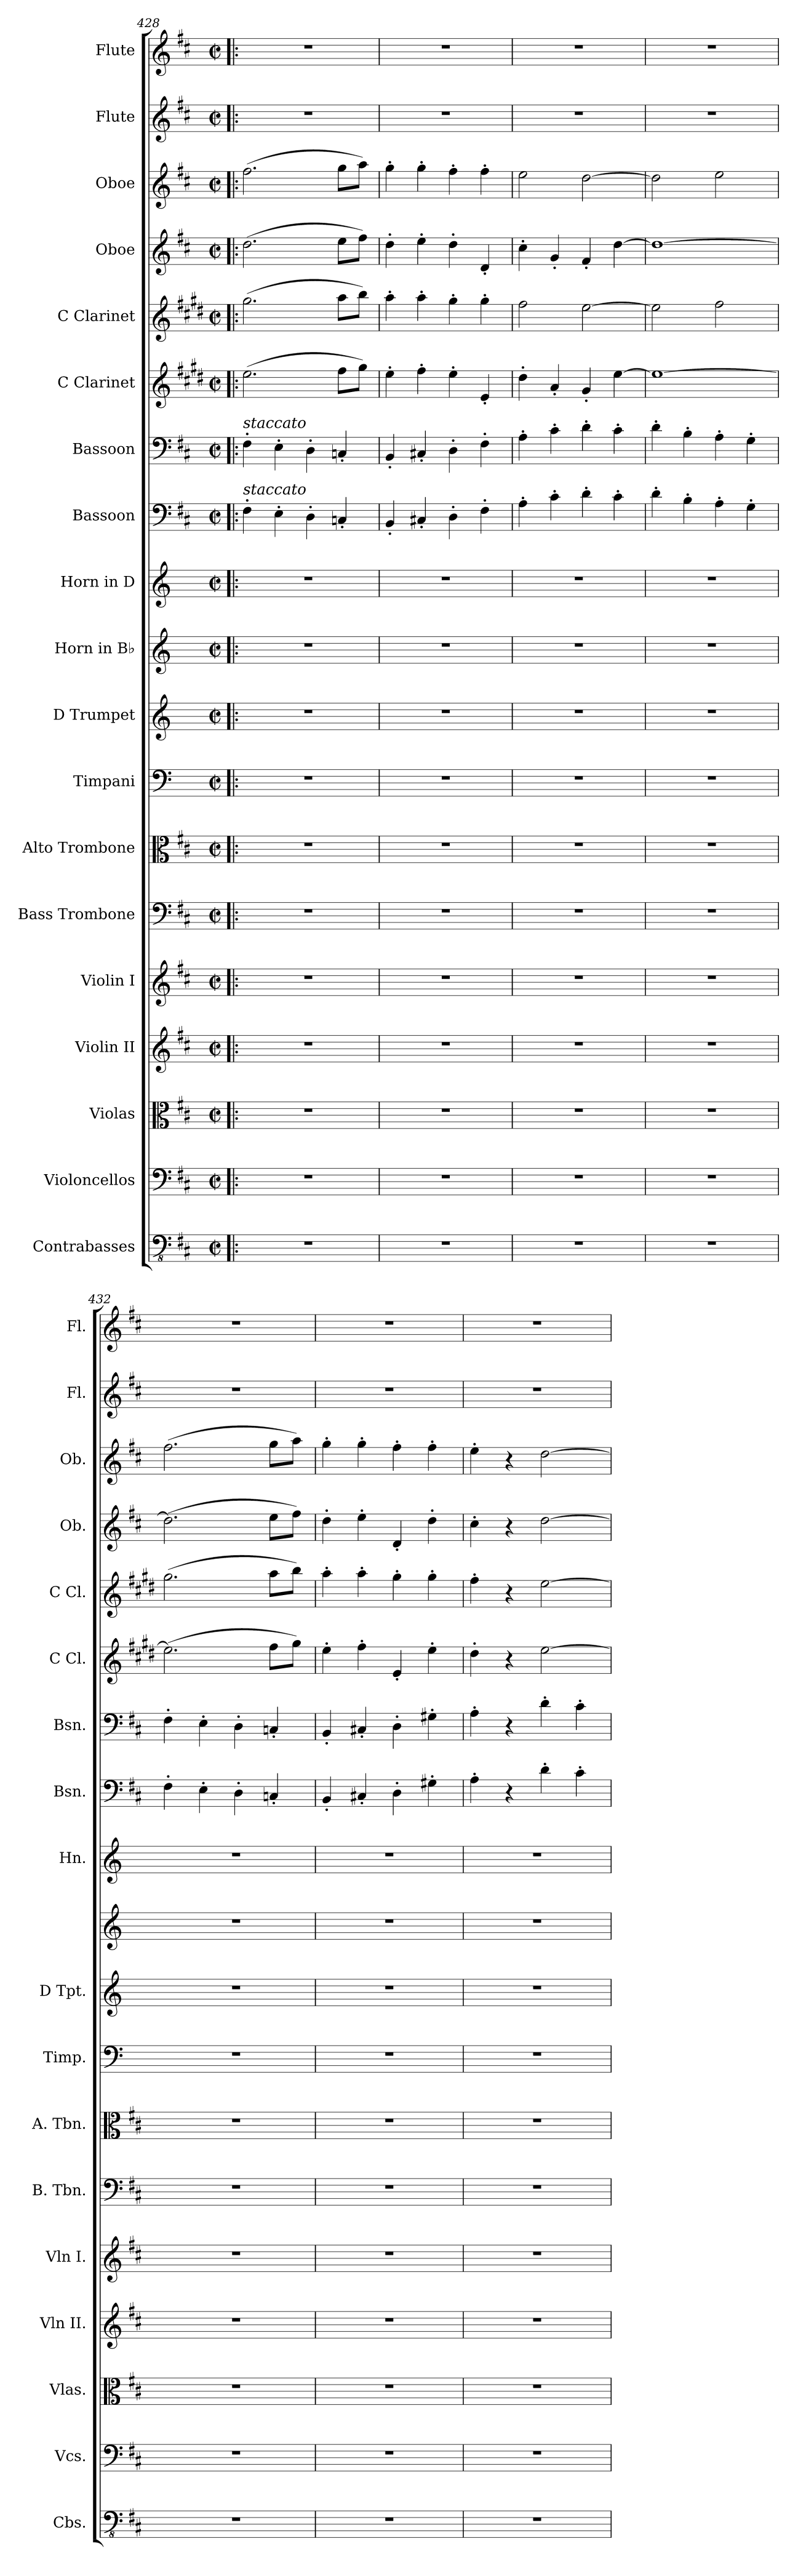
**kern	**kern	**kern	**kern	**kern	**kern	**kern	**kern	**kern	**kern	**kern	**kern	**kern	**kern	**kern	**kern	**kern	**kern	**kern
*part19	*part18	*part17	*part16	*part15	*part14	*part13	*part12	*part11	*part10	*part9	*part8	*part7	*part6	*part5	*part4	*part3	*part2	*part1
*staff19	*staff18	*staff17	*staff16	*staff15	*staff14	*staff13	*staff12	*staff11	*staff10	*staff9	*staff8	*staff7	*staff6	*staff5	*staff4	*staff3	*staff2	*staff1
*I"Contrabasses	*I"Violoncellos	*I"Violas	*I"Violin II	*I"Violin I	*I"Bass Trombone	*I"Alto Trombone	*I"Timpani	*I"D Trumpet	*I"Horn in B♭	*I"Horn in D	*I"Bassoon	*I"Bassoon	*I"C Clarinet	*I"C Clarinet	*I"Oboe	*I"Oboe	*I"Flute	*I"Flute
*I'Cbs.	*I'Vcs.	*I'Vlas.	*I'Vln II.	*I'Vln I.	*I'B. Tbn.	*I'A. Tbn.	*I'Timp.	*I'D Tpt.	*	*I'Hn.	*I'Bsn.	*I'Bsn.	*I'C Cl.	*I'C Cl.	*I'Ob.	*I'Ob.	*I'Fl.	*I'Fl.
!!LO:PB:g=z
*clefFv4	*clefF4	*clefC3	*clefG2	*clefG2	*clefF4	*clefC3	*clefF4	*clefG2	*clefG2	*clefG2	*clefF4	*clefF4	*clefG2	*clefG2	*clefG2	*clefG2	*clefG2	*clefG2
*	*	*	*	*	*	*	*	*ITrd-1c-2	*ITrd1c2	*ITrd6c10	*	*	*ITrd1c2	*ITrd1c2	*	*	*	*
*k[f#c#]	*k[f#c#]	*k[f#c#]	*k[f#c#]	*k[f#c#]	*k[f#c#]	*k[f#c#]	*k[]	*k[f#c#]	*k[b-e-]	*k[f#c#]	*k[f#c#]	*k[f#c#]	*k[f#c#]	*k[f#c#]	*k[f#c#]	*k[f#c#]	*k[f#c#]	*k[f#c#]
*M2/2	*M2/2	*M2/2	*M2/2	*M2/2	*M2/2	*M2/2	*M2/2	*M2/2	*M2/2	*M2/2	*M2/2	*M2/2	*M2/2	*M2/2	*M2/2	*M2/2	*M2/2	*M2/2
*met(c|)	*met(c|)	*met(c|)	*met(c|)	*met(c|)	*met(c|)	*met(c|)	*met(c|)	*met(c|)	*met(c|)	*met(c|)	*met(c|)	*met(c|)	*met(c|)	*met(c|)	*met(c|)	*met(c|)	*met(c|)	*met(c|)
=428!|:	=428!|:	=428!|:	=428!|:	=428!|:	=428!|:	=428!|:	=428!|:	=428!|:	=428!|:	=428!|:	=428!|:	=428!|:	=428!|:	=428!|:	=428!|:	=428!|:	=428!|:	=428!|:
!	!	!	!	!	!	!	!	!	!	!	!	!LO:TX:a:i:t=staccato	!	!	!	!	!	!
!	!	!	!	!	!	!	!	!	!	!	!LO:TX:a:i:t=staccato	!	!	!	!	!	!	!
1r	1r	1r	1r	1r	1r	1r	1r	1r	1r	1r	4F#'\	4F#'\	(2.dd\	(2.ff#\	(2.dd\	(2.ff#\	1r	1r
.	.	.	.	.	.	.	.	.	.	.	4E'\	4E'\	.	.	.	.	.	.
.	.	.	.	.	.	.	.	.	.	.	4D'\	4D'\	.	.	.	.	.	.
.	.	.	.	.	.	.	.	.	.	.	4Cn'/	4Cn'/	8ee\L	8gg\L	8ee\L	8gg\L	.	.
.	.	.	.	.	.	.	.	.	.	.	.	.	8ff#\J)	8aa\J)	8ff#\J)	8aa\J)	.	.
=429	=429	=429	=429	=429	=429	=429	=429	=429	=429	=429	=429	=429	=429	=429	=429	=429	=429	=429
1r	1r	1r	1r	1r	1r	1r	1r	1r	1r	1r	4BB'/	4BB'/	4dd'\	4gg'\	4dd'\	4gg'\	1r	1r
.	.	.	.	.	.	.	.	.	.	.	4C#X'/	4C#X'/	4ee'\	4gg'\	4ee'\	4gg'\	.	.
.	.	.	.	.	.	.	.	.	.	.	4D'\	4D'\	4dd'\	4ff#'\	4dd'\	4ff#'\	.	.
.	.	.	.	.	.	.	.	.	.	.	4F#'\	4F#'\	4d'/	4ff#'\	4d'/	4ff#'\	.	.
=430	=430	=430	=430	=430	=430	=430	=430	=430	=430	=430	=430	=430	=430	=430	=430	=430	=430	=430
1r	1r	1r	1r	1r	1r	1r	1r	1r	1r	1r	4A'\	4A'\	4cc#'\	2ee\	4cc#'\	2ee\	1r	1r
.	.	.	.	.	.	.	.	.	.	.	4c#'\	4c#'\	4g'/	.	4g'/	.	.	.
.	.	.	.	.	.	.	.	.	.	.	4d'\	4d'\	4f#'/	[2dd\	4f#'/	[2dd\	.	.
.	.	.	.	.	.	.	.	.	.	.	4c#'\	4c#'\	[4dd\	.	[4dd\	.	.	.
=431	=431	=431	=431	=431	=431	=431	=431	=431	=431	=431	=431	=431	=431	=431	=431	=431	=431	=431
1r	1r	1r	1r	1r	1r	1r	1r	1r	1r	1r	4d'\	4d'\	1dd_	2dd\]	1dd_	2dd\]	1r	1r
.	.	.	.	.	.	.	.	.	.	.	4B'\	4B'\	.	.	.	.	.	.
.	.	.	.	.	.	.	.	.	.	.	4A'\	4A'\	.	2ee\	.	2ee\	.	.
.	.	.	.	.	.	.	.	.	.	.	4G'\	4G'\	.	.	.	.	.	.
=432	=432	=432	=432	=432	=432	=432	=432	=432	=432	=432	=432	=432	=432	=432	=432	=432	=432	=432
1r	1r	1r	1r	1r	1r	1r	1r	1r	1r	1r	4F#'\	4F#'\	(2.dd\]	(2.ff#\	(2.dd\]	(2.ff#\	1r	1r
.	.	.	.	.	.	.	.	.	.	.	4E'\	4E'\	.	.	.	.	.	.
.	.	.	.	.	.	.	.	.	.	.	4D'\	4D'\	.	.	.	.	.	.
.	.	.	.	.	.	.	.	.	.	.	4Cn'/	4Cn'/	8ee\L	8gg\L	8ee\L	8gg\L	.	.
.	.	.	.	.	.	.	.	.	.	.	.	.	8ff#\J)	8aa\J)	8ff#\J)	8aa\J)	.	.
=433	=433	=433	=433	=433	=433	=433	=433	=433	=433	=433	=433	=433	=433	=433	=433	=433	=433	=433
1r	1r	1r	1r	1r	1r	1r	1r	1r	1r	1r	4BB'/	4BB'/	4dd'\	4gg'\	4dd'\	4gg'\	1r	1r
.	.	.	.	.	.	.	.	.	.	.	4C#X'/	4C#X'/	4ee'\	4gg'\	4ee'\	4gg'\	.	.
.	.	.	.	.	.	.	.	.	.	.	4D'\	4D'\	4d'/	4ff#'\	4d'/	4ff#'\	.	.
.	.	.	.	.	.	.	.	.	.	.	4G#X'\	4G#X'\	4dd'\	4ff#'\	4dd'\	4ff#'\	.	.
=434	=434	=434	=434	=434	=434	=434	=434	=434	=434	=434	=434	=434	=434	=434	=434	=434	=434	=434
1r	1r	1r	1r	1r	1r	1r	1r	1r	1r	1r	4A'\	4A'\	4cc#'\	4ee'\	4cc#'\	4ee'\	1r	1r
.	.	.	.	.	.	.	.	.	.	.	4r	4r	4r	4r	4r	4r	.	.
.	.	.	.	.	.	.	.	.	.	.	4d'\	4d'\	[2dd\	[2dd\	[2dd\	[2dd\	.	.
.	.	.	.	.	.	.	.	.	.	.	4c#'\	4c#'\	.	.	.	.	.	.
=	=	=	=	=	=	=	=	=	=	=	=	=	=	=	=	=	=	=
*-	*-	*-	*-	*-	*-	*-	*-	*-	*-	*-	*-	*-	*-	*-	*-	*-	*-	*-
